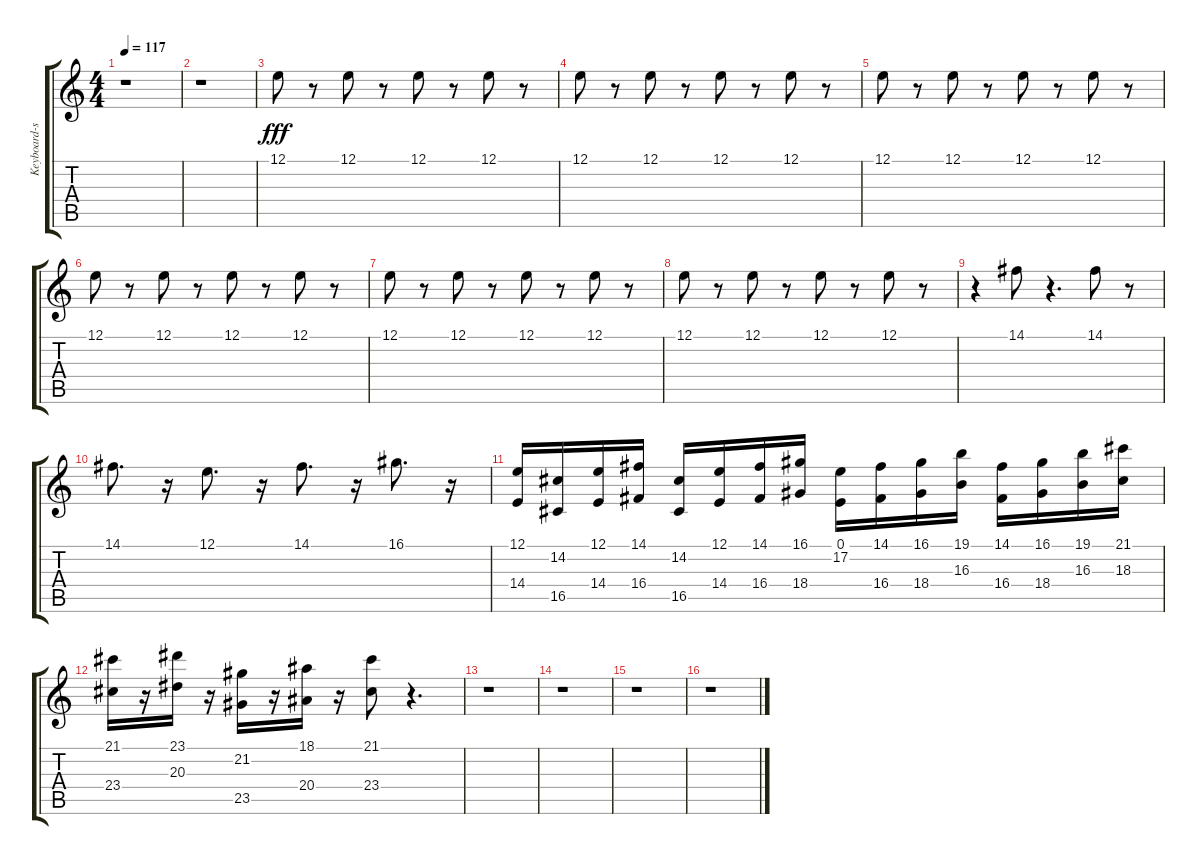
\track ("Keyboard-string tremelo" "Keyboard-s") {instrument tremolostrings}
\staff {score tabs}
\tuning (E4 B3 G3 D3 A2 E2) {hide}
\ts (4 4)
\tempo 117
\clef g2
\ks c
r.1{dy fff} |
r.1 |
12.1.8 r.8 12.1.8 r.8 12.1.8 r.8 12.1.8 r.8 |
12.1.8 r.8 12.1.8 r.8 12.1.8 r.8 12.1.8 r.8 |
12.1.8 r.8 12.1.8 r.8 12.1.8 r.8 12.1.8 r.8 |
12.1.8 r.8 12.1.8 r.8 12.1.8 r.8 12.1.8 r.8 |
12.1.8 r.8 12.1.8 r.8 12.1.8 r.8 12.1.8 r.8 |
12.1.8 r.8 12.1.8 r.8 12.1.8 r.8 12.1.8 r.8 |
r.4 14.1.8 r.4{d} 14.1.8 r.8 |
14.1.8{d} r.16 12.1.8{d} r.16 14.1.8{d} r.16 16.1.8{d} r.16 |
(12.1 14.4).16 (14.2 16.5).16 (12.1 14.4).16 (14.1 16.4).16 (14.2 16.5).16 (12.1 14.4).16 (14.1 16.4).16 (16.1 18.4).16 (0.1 17.2).16 (14.1 16.4).16 (16.1 18.4).16 (19.1 16.3).16 (14.1 16.4).16 (16.1 18.4).16 (19.1 16.3).16 (21.1 18.3).16 |
(21.1 23.4).16 r.16 (23.1 20.3).16 r.16 (21.2 23.5).16 r.16 (18.1 20.4).16 r.16 (21.1 23.4).8 r.4{d} |
r.1 |
r.1 |
r.1 |
r.1
